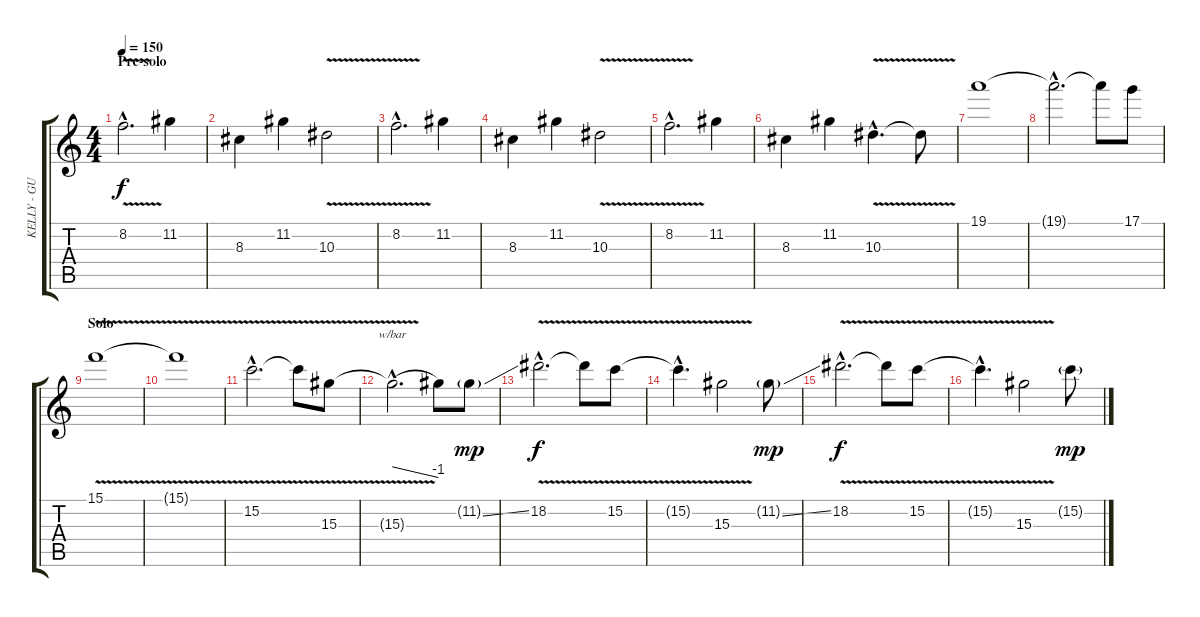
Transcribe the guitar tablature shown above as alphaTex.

\track ("KELLY - GUITAR" "KELLY - GU") {instrument overdrivenguitar}
\staff {score tabs}
\tuning (D4 A3 F3 C3 G2 C2) {hide}
\ts (4 4)
\section ("" "Pre-solo")
\tempo 150
\clef g2
\ks c
8.2{v hac}.2{d dy f volume 10} 11.2.4 |
8.3.4 11.2.4 10.3{v}.2 |
8.2{v hac}.2{d} 11.2.4 |
8.3.4 11.2.4 10.3{v}.2 |
8.2{v hac}.2{d} 11.2.4 |
8.3.4 11.2.4 10.3{v hac}.4{d} 10.3{t}.8{volume 4} |
19.1.1{volume 13} |
19.1{hac t}.2{d} 19.1{t}.8 17.1.8 |
\section ("" "Solo")
15.1{v}.1 |
15.1{t}.1 |
15.2{v hac}.2{d} 15.2{t}.8 15.3{v}.8 |
15.3{hac t}.2{d tbe (dive default 0 0 60 -4)} 15.3{t}.8 11.2{ss g}.8{dy mp} |
18.2{v hac}.2{d dy f} 18.2{t}.8 15.2{v}.8 |
15.2{hac t}.4{d} 15.3{v}.2 11.2{ss g}.8{dy mp} |
18.2{v hac}.2{d dy f} 18.2{t}.8 15.2{v}.8 |
15.2{hac t}.4{d} 15.3{v}.2 15.2{ss g}.8{dy mp}
